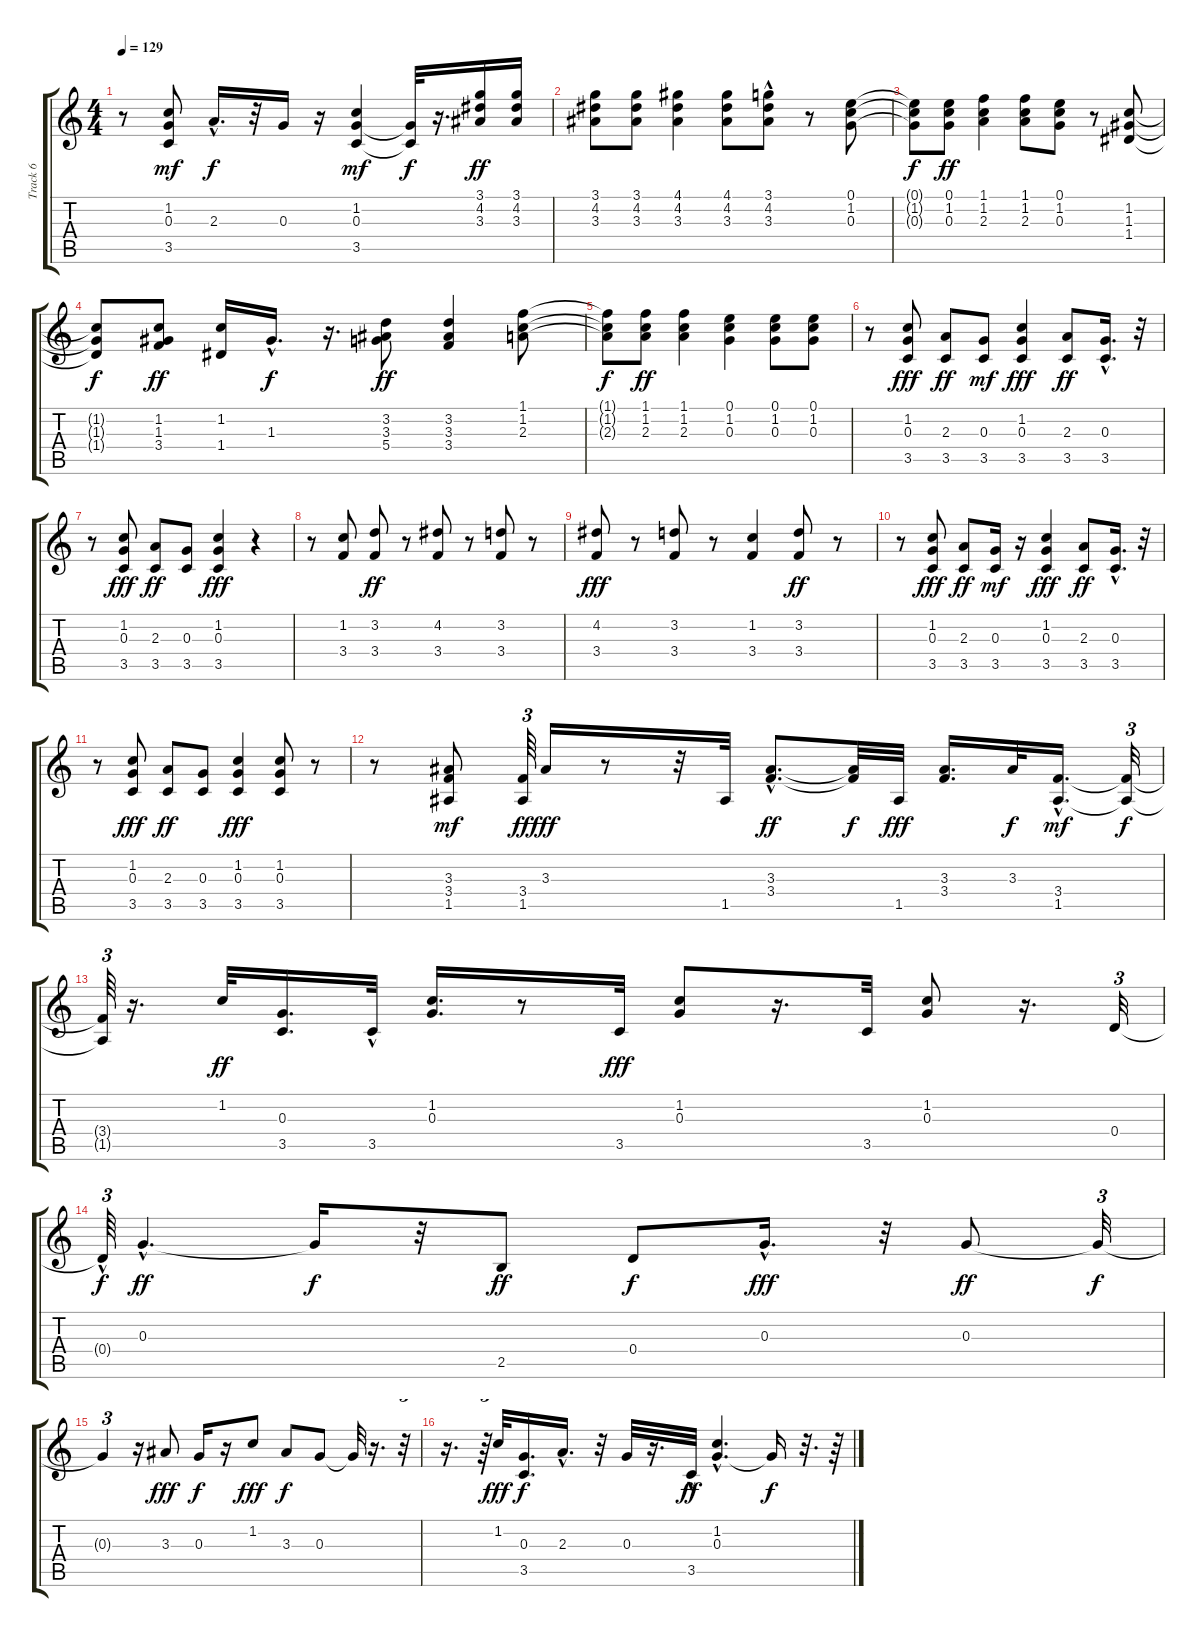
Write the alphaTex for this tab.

\track ("Track 6" "Track 6") {instrument electricguitarclean}
\staff {score tabs}
\tuning (E4 B3 G3 D3 A2 E2) {hide}
\ts (4 4)
\tempo 129
\clef g2
\ks c
r.8{dy fff} (1.2 0.3 3.5).8{dy mf} 2.3{hac}.16{d dy f} r.32 0.3.16 r.16 (1.2 0.3 3.5).4{dy mf} (0.3{t} 3.5{t}).32{dy f} r.16{d} (3.1 4.2 3.3).16{dy ff} (3.1 4.2 3.3).16 |
(3.1 4.2 3.3).8 (3.1 4.2 3.3).8 (4.1 4.2 3.3).4 (4.1 4.2 3.3).8 (3.1 4.2{hac} 3.3{hac}).8 r.8 (0.1 1.2 0.3).8 |
(0.1{t} 1.2{t} 0.3{t}).8{dy f} (0.1 1.2 0.3).8{dy ff} (1.1 1.2 2.3).4 (1.1 1.2 2.3).8 (0.1 1.2 0.3).8 r.8 (1.2 1.3 1.4).8 |
(1.2{t} 1.3{t} 1.4{t}).8{dy f} (1.2 1.3 3.4).8{dy ff} (1.2 1.4).16 1.3{hac}.16{d dy f} r.16{d} (3.2 3.3 5.4).8{dy ff} (3.2 3.3 3.4).4 (1.1 1.2 2.3).8 |
(1.1{t} 1.2{t} 2.3{t}).8{dy f} (1.1 1.2 2.3).8{dy ff} (1.1 1.2 2.3).4 (0.1 1.2 0.3).4 (0.1 1.2 0.3).8 (0.1 1.2 0.3).8 |
r.8 (1.2 0.3 3.5).8{dy fff} (2.3 3.5).8{dy ff} (0.3 3.5).8{dy mf} (1.2 0.3 3.5).4{dy fff} (2.3 3.5).8{dy ff} (0.3{hac} 3.5).16{d} r.32 |
r.8 (1.2 0.3 3.5).8{dy fff} (2.3 3.5).8{dy ff} (0.3 3.5).8 (1.2 0.3 3.5).4{dy fff} r.4 |
r.8 (1.2 3.4).8 (3.2 3.4).8{dy ff} r.8 (4.2 3.4).8 r.8 (3.2 3.4).8 r.8 |
(4.2 3.4).8{dy fff} r.8 (3.2 3.4).8 r.8 (1.2 3.4).4 (3.2 3.4).8{dy ff} r.8 |
r.8 (1.2 0.3 3.5).8{dy fff} (2.3 3.5).8{dy ff} (0.3 3.5).16{dy mf} r.16 (1.2 0.3 3.5).4{dy fff} (2.3 3.5).8{dy ff} (0.3{hac} 3.5).16{d} r.32 |
r.8 (1.2 0.3 3.5).8{dy fff} (2.3 3.5).8{dy ff} (0.3 3.5).8 (1.2 0.3 3.5).4{dy fff} (1.2 0.3 3.5).8 r.8 |
r.8 (3.3 3.4 1.5).8{dy mf} (3.4 1.5).64{tu (3 2) dy ff} 3.3.16{dy fff} r.8 r.32 1.5.32 (3.3{hac} 3.4{hac}).8{d dy ff} (3.3{t} 3.4{t}).32{dy f} 1.5.32{dy fff} (3.3 3.4).16{d} 3.3.32{dy f} (3.4{hac} 1.5{hac}).16{d dy mf} (3.4{t} 1.5{t}).32{tu (3 2) dy f} |
(3.4{t} 1.5{t}).64{tu (3 2)} r.16{d} 1.2.32{dy ff} (0.3 3.5).16{d} 3.5{hac}.32 (1.2 0.3).16{d} r.8 3.5.32{dy fff} (1.2 0.3).8 r.16{d} 3.5.32 (1.2 0.3).8 r.16{d} 0.4.32{tu (3 2)} |
0.4{hac t}.64{tu (3 2) dy f} 0.3{hac}.4{d dy ff} 0.3{t}.16{dy f} r.32 2.5.8{dy ff} 0.4.8{dy f} 0.3{hac}.16{d dy fff} r.32 0.3.8{dy ff} 0.3{t}.32{tu (3 2) dy f} |
0.3{t}.4{tu (3 2)} r.16 3.3.8{dy fff} 0.3.16{dy f} r.16 1.2.8{dy fff} 3.3.8{dy f} 0.3.8 0.3{t}.32 r.16{d} r.32{tu (3 2)} |
r.16{d} r.64{tu (3 2)} 1.2.32{dy fff} (0.3 3.5).16{d dy f} 2.3{hac}.16{d} r.32 0.3.32 r.16{d} 3.5{hac}.32{dy ff} (1.2 0.3{hac}).4{d} 0.3{t}.16{dy f} r.32{d} r.64
